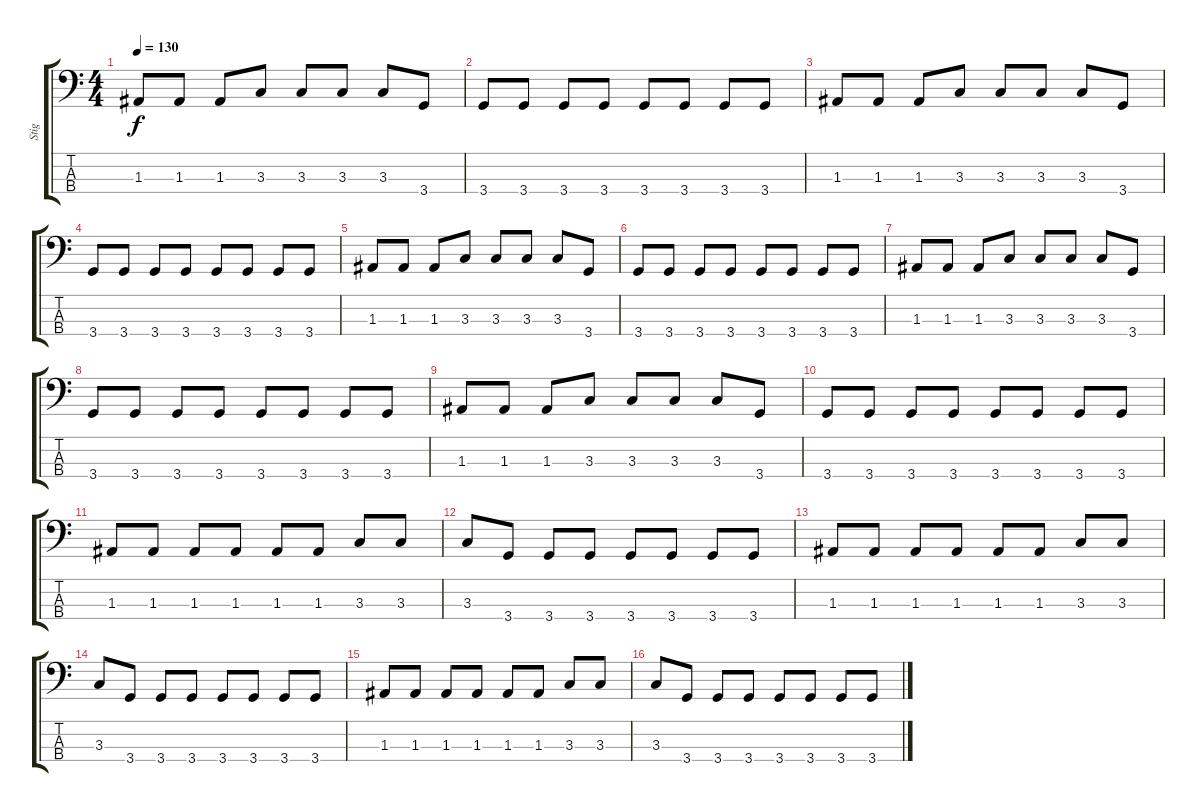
\track ("Stig" "Stig") {instrument electricbassfinger}
\staff {score tabs}
\tuning (G2 D2 A1 E1) {hide}
\ts (4 4)
\tempo 130
\clef f4
\ks c
1.3.8{dy f} 1.3.8 1.3.8 3.3.8 3.3.8 3.3.8 3.3.8 3.4.8 |
3.4.8 3.4.8 3.4.8 3.4.8 3.4.8 3.4.8 3.4.8 3.4.8 |
1.3.8 1.3.8 1.3.8 3.3.8 3.3.8 3.3.8 3.3.8 3.4.8 |
3.4.8 3.4.8 3.4.8 3.4.8 3.4.8 3.4.8 3.4.8 3.4.8 |
1.3.8 1.3.8 1.3.8 3.3.8 3.3.8 3.3.8 3.3.8 3.4.8 |
3.4.8 3.4.8 3.4.8 3.4.8 3.4.8 3.4.8 3.4.8 3.4.8 |
1.3.8 1.3.8 1.3.8 3.3.8 3.3.8 3.3.8 3.3.8 3.4.8 |
3.4.8 3.4.8 3.4.8 3.4.8 3.4.8 3.4.8 3.4.8 3.4.8 |
1.3.8 1.3.8 1.3.8 3.3.8 3.3.8 3.3.8 3.3.8 3.4.8 |
3.4.8 3.4.8 3.4.8 3.4.8 3.4.8 3.4.8 3.4.8 3.4.8 |
1.3.8 1.3.8 1.3.8 1.3.8 1.3.8 1.3.8 3.3.8 3.3.8 |
3.3.8 3.4.8 3.4.8 3.4.8 3.4.8 3.4.8 3.4.8 3.4.8 |
1.3.8 1.3.8 1.3.8 1.3.8 1.3.8 1.3.8 3.3.8 3.3.8 |
3.3.8 3.4.8 3.4.8 3.4.8 3.4.8 3.4.8 3.4.8 3.4.8 |
1.3.8 1.3.8 1.3.8 1.3.8 1.3.8 1.3.8 3.3.8 3.3.8 |
3.3.8 3.4.8 3.4.8 3.4.8 3.4.8 3.4.8 3.4.8 3.4.8
